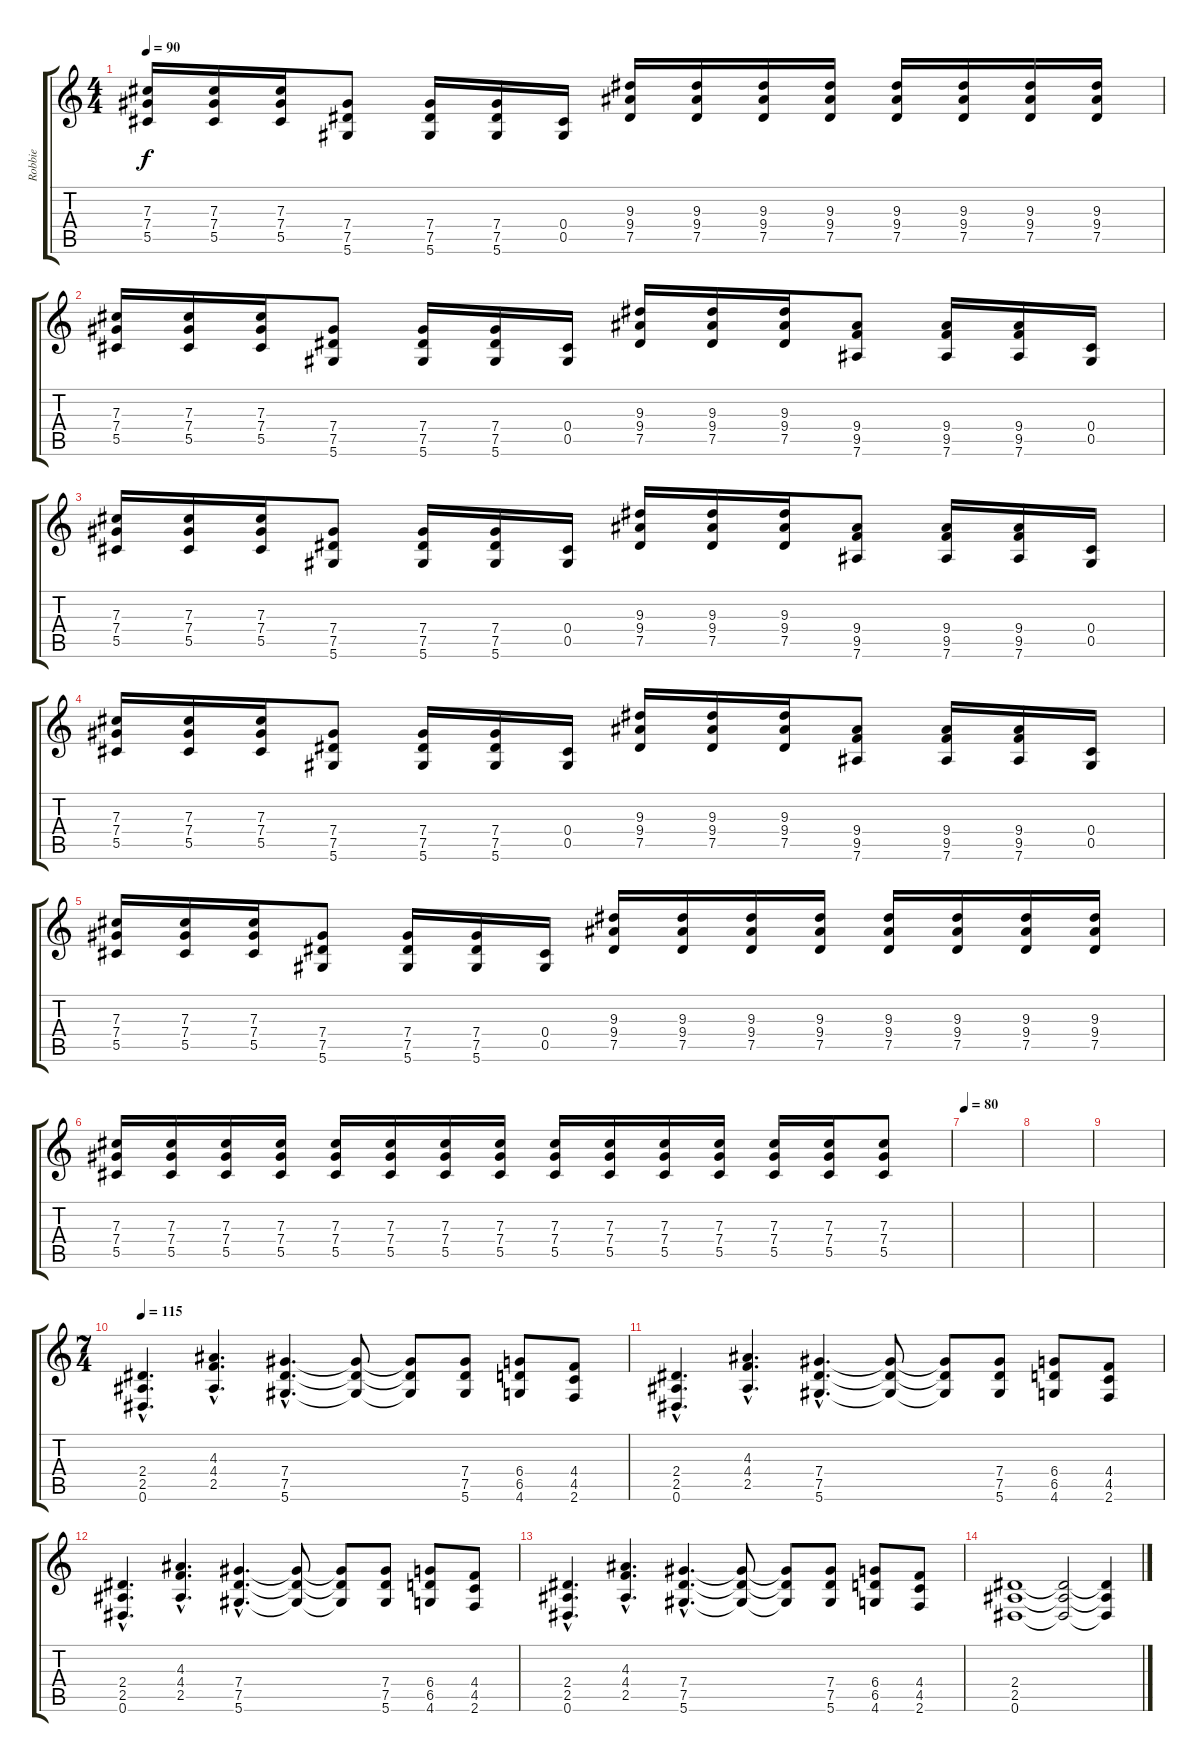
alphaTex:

\track ("Robbie" "Robbie") {instrument distortionguitar}
\staff {score tabs}
\tuning (Eb4 Bb3 Gb3 Db3 Ab2 Eb2) {hide}
\ts (4 4)
\tempo 90
\clef g2
\ks c
(7.3 7.4 5.5).16{dy f} (7.3 7.4 5.5).16 (7.3 7.4 5.5).16 (7.4 7.5 5.6).8 (7.4 7.5 5.6).16 (7.4 7.5 5.6).16 (0.4 0.5).16 (9.3 9.4 7.5).16 (9.3 9.4 7.5).16 (9.3 9.4 7.5).16 (9.3 9.4 7.5).16 (9.3 9.4 7.5).16 (9.3 9.4 7.5).16 (9.3 9.4 7.5).16 (9.3 9.4 7.5).16 |
(7.3 7.4 5.5).16 (7.3 7.4 5.5).16 (7.3 7.4 5.5).16 (7.4 7.5 5.6).8 (7.4 7.5 5.6).16 (7.4 7.5 5.6).16 (0.4 0.5).16 (9.3 9.4 7.5).16 (9.3 9.4 7.5).16 (9.3 9.4 7.5).16 (9.4 9.5 7.6).8 (9.4 9.5 7.6).16 (9.4 9.5 7.6).16 (0.4 0.5).16 |
(7.3 7.4 5.5).16 (7.3 7.4 5.5).16 (7.3 7.4 5.5).16 (7.4 7.5 5.6).8 (7.4 7.5 5.6).16 (7.4 7.5 5.6).16 (0.4 0.5).16 (9.3 9.4 7.5).16 (9.3 9.4 7.5).16 (9.3 9.4 7.5).16 (9.4 9.5 7.6).8 (9.4 9.5 7.6).16 (9.4 9.5 7.6).16 (0.4 0.5).16 |
(7.3 7.4 5.5).16 (7.3 7.4 5.5).16 (7.3 7.4 5.5).16 (7.4 7.5 5.6).8 (7.4 7.5 5.6).16 (7.4 7.5 5.6).16 (0.4 0.5).16 (9.3 9.4 7.5).16 (9.3 9.4 7.5).16 (9.3 9.4 7.5).16 (9.4 9.5 7.6).8 (9.4 9.5 7.6).16 (9.4 9.5 7.6).16 (0.4 0.5).16 |
(7.3 7.4 5.5).16 (7.3 7.4 5.5).16 (7.3 7.4 5.5).16 (7.4 7.5 5.6).8 (7.4 7.5 5.6).16 (7.4 7.5 5.6).16 (0.4 0.5).16 (9.3 9.4 7.5).16 (9.3 9.4 7.5).16 (9.3 9.4 7.5).16 (9.3 9.4 7.5).16 (9.3 9.4 7.5).16 (9.3 9.4 7.5).16 (9.3 9.4 7.5).16 (9.3 9.4 7.5).16 |
(7.3 7.4 5.5).16 (7.3 7.4 5.5).16 (7.3 7.4 5.5).16 (7.3 7.4 5.5).16 (7.3 7.4 5.5).16 (7.3 7.4 5.5).16 (7.3 7.4 5.5).16 (7.3 7.4 5.5).16 (7.3 7.4 5.5).16 (7.3 7.4 5.5).16 (7.3 7.4 5.5).16 (7.3 7.4 5.5).16 (7.3 7.4 5.5).16 (7.3 7.4 5.5).16 (7.3 7.4 5.5).8 |
\tempo 80
|
|
|
\ts (7 4)
\tempo 115
(2.4{hac} 2.5{hac} 0.6{hac}).4{d} (4.3{hac} 4.4{hac} 2.5{hac}).4{d} (7.4{hac} 7.5{hac} 5.6{hac}).4{d} (7.4{t} 7.5{t} 5.6{t}).8 (7.4{t} 7.5{t} 5.6{t}).8 (7.4 7.5 5.6).8 (6.4 6.5 4.6).8 (4.4 4.5 2.6).8 |
(2.4{hac} 2.5{hac} 0.6{hac}).4{d} (4.3{hac} 4.4{hac} 2.5{hac}).4{d} (7.4{hac} 7.5{hac} 5.6{hac}).4{d} (7.4{t} 7.5{t} 5.6{t}).8 (7.4{t} 7.5{t} 5.6{t}).8 (7.4 7.5 5.6).8 (6.4 6.5 4.6).8 (4.4 4.5 2.6).8 |
(2.4{hac} 2.5{hac} 0.6{hac}).4{d} (4.3{hac} 4.4{hac} 2.5{hac}).4{d} (7.4{hac} 7.5{hac} 5.6{hac}).4{d} (7.4{t} 7.5{t} 5.6{t}).8 (7.4{t} 7.5{t} 5.6{t}).8 (7.4 7.5 5.6).8 (6.4 6.5 4.6).8 (4.4 4.5 2.6).8 |
(2.4{hac} 2.5{hac} 0.6{hac}).4{d} (4.3{hac} 4.4{hac} 2.5{hac}).4{d} (7.4{hac} 7.5{hac} 5.6{hac}).4{d} (7.4{t} 7.5{t} 5.6{t}).8 (7.4{t} 7.5{t} 5.6{t}).8 (7.4 7.5 5.6).8 (6.4 6.5 4.6).8 (4.4 4.5 2.6).8 |
(2.4 2.5 0.6).1 (2.4{t} 2.5{t} 0.6{t}).2 (2.4{t} 2.5{t} 0.6{t}).4
